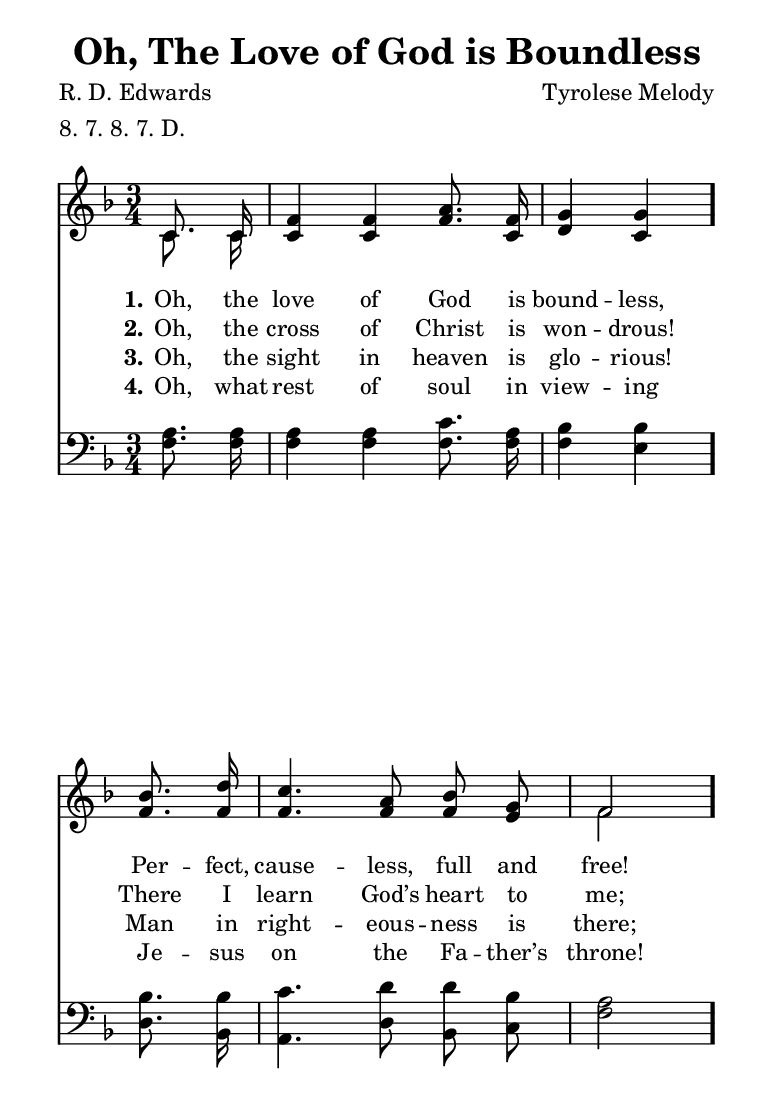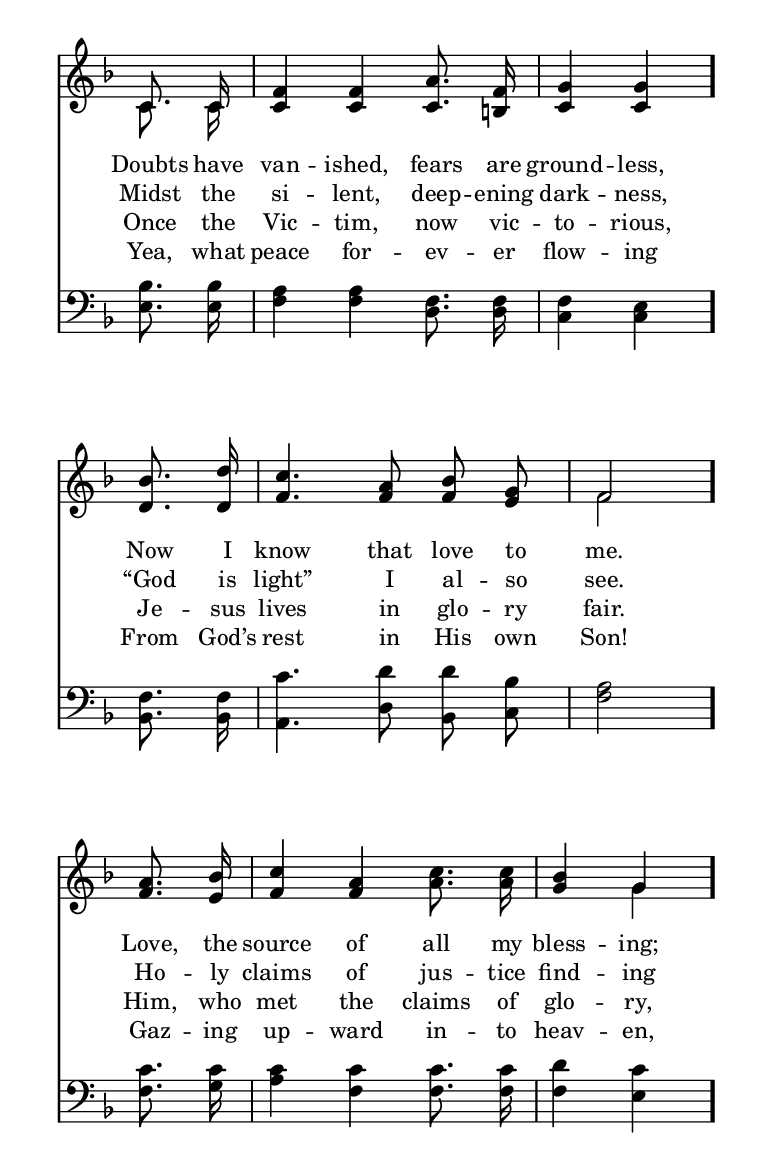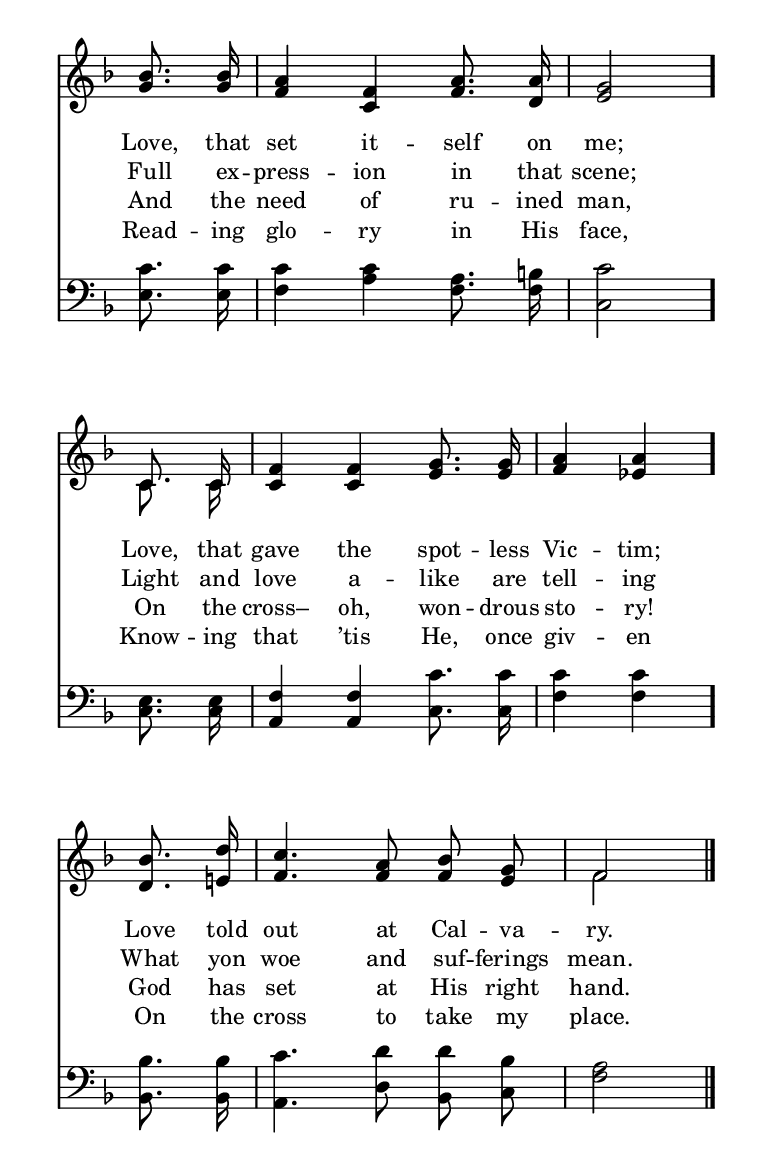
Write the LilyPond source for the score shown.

\include "common/global.ily"
\paper {
  \include "common/paper.ily"
}

\header{
  %gospel
  hymnnumber = "109"
  title = "Oh, The Love of God is Boundless"
  tunename = "Tyrol"
  meter = "8. 7. 8. 7. D."
  poet = "R. D. Edwards"
  composer = "Tyrolese Melody"
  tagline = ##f
}

% for fermata in MIDI
ta = { \tempo 4=80 }
tb = { \tempo 4=40 }

patternAA = { c8. c16 | c4 c4 c8. c16 | c4 c4 }
patternAB = { c8. c16 | c4 c4 c8. c16 | c2    }

patternBA = { c8. c16 | c4. c8 c8 c8  | c2    }

global = {
  \include "common/overrides.ily"
  \override Staff.TimeSignature.style = #'numbered
  \time 3/4
  \override Score.MetronomeMark.transparent = ##t % hide all fermata changes too
  \ta
  \key f \major
  \partial 4
  \autoBeamOff
}

notesSoprano = {
\global
\relative c' {

  \changePitch \patternAA { c c | f f a f | g g }
  \changePitch \patternBA { bes d | c a bes g | f }
  \changePitch \patternAA { c c | f f a f | g g }
  \changePitch \patternBA { bes d | c a bes g | f }

  \changePitch \patternAA { a bes | c a c c | bes g }
  \changePitch \patternAB { bes bes | a f a a | g }
  \changePitch \patternAA { c, c | f f g g | a a }
  \changePitch \patternBA { bes d | c a bes g | f }

  \bar "|."

}
}

notesAlto = {
\global
\relative e' {

  \changePitch \patternAA { c c | c c f c | d c }
  \changePitch \patternBA { f f | f f f e | f }
  \changePitch \patternAA { c c | c c c b! | c c }
  \changePitch \patternBA { d d | f f f e | f }

  \changePitch \patternAA { f e | f f a a | g g }
  \changePitch \patternAB { g g | f c f d | e }
  \changePitch \patternAA { c c | c c e e | f ees }
  \changePitch \patternBA { d e! | f f f e | f }

}
}

notesTenor = {
\global
\relative a {

  \changePitch \patternAA { a a | a a c a | bes bes }
  \changePitch \patternBA { bes bes | c d d bes | a }
  \changePitch \patternAA { bes bes | a a f f | f e }
  \changePitch \patternBA { f f | c' d d bes | a }

  \changePitch \patternAA { c c | c c c c | d c }
  \changePitch \patternAB { c c | c c a b! | c }
  \changePitch \patternAA { e, e | f f c' c | c c }
  \changePitch \patternBA { bes bes | c d d bes | a }

}
}

notesBass = {
\global
\relative f {

  \changePitch \patternAA { f f | f f f f | f e }
  \changePitch \patternBA { d bes | a d bes c | f }
  \changePitch \patternAA { e e | f f d d | c c }
  \changePitch \patternBA { bes bes | a d bes c | f }

  \changePitch \patternAA { f g | a f f f | f e }
  \changePitch \patternAB { e e | f a f f | c }
  \changePitch \patternAA { c c | a a c c | f f }
  \changePitch \patternBA { bes, bes | a d bes c | f }

}
}

wordsA = \lyricmode {
\set stanza = "1."

Oh, the love of God is bound -- less, \bar "."
Per -- fect, cause -- less, full and free! \bar "." \break
Doubts have van -- ished, fears are ground -- less, \bar "."
Now I know that love to me. \bar "." \break
Love, the source of all my bless -- ing; \bar "."
Love, that set it -- self on me; \bar "." \break
Love, that gave the spot -- less Vic -- tim; \bar "."
Love told out at Cal -- va -- ry. \bar "." \break

}

wordsB = \lyricmode {
\set stanza = "2."

Oh, the cross of Christ is won -- drous!
There I learn God’s heart to me;
Midst the si -- lent, deep -- ening dark -- ness,
“God is light” I al -- so see.
Ho -- ly claims of jus -- tice find -- ing
Full ex -- press -- ion in that scene;
Light and love a -- like are tell -- ing
What yon woe and suf -- ferings mean.

}

wordsC = \lyricmode {
\set stanza = "3."

Oh, the sight in heaven is glo -- rious!
Man in right -- eous -- ness is there;
Once the Vic -- tim, now vic -- to -- rious,
Je -- sus lives in glo -- ry fair.
Him, who met the claims of glo -- ry,
And the need of ru -- ined man,
On the cross– oh, won -- drous sto -- ry!
God has set at His right hand.

}

wordsD = \lyricmode {
\set stanza = "4."

Oh, what rest of soul in view -- ing
Je -- sus on the Fa -- ther’s throne!
Yea, what peace for -- ev -- er flow -- ing
From God’s rest in His own Son!
Gaz -- ing up -- ward in -- to heav -- en,
Read -- ing glo -- ry in His face,
Know -- ing that ’tis He, once giv -- en
On the cross to take my place.

}

\score {
  \context ChoirStaff <<
    \context Staff = upper <<
      \set Staff.autoBeaming = ##f
      \set ChoirStaff.systemStartDelimiter = #'SystemStartBar
      \set ChoirStaff.printPartCombineTexts = ##f
      \partcombine #'(2 . 9) \notesSoprano \notesAlto
      \context NullVoice = sopranos { \voiceOne << \notesSoprano >> }
      \context NullVoice = altos { \voiceTwo << \notesAlto >> }
      \context Lyrics = one   \lyricsto sopranos \wordsA
      \context Lyrics = two   \lyricsto sopranos \wordsB
      \context Lyrics = three \lyricsto sopranos \wordsC
      \context Lyrics = four  \lyricsto sopranos \wordsD
    >>
    \context Staff = men <<
      \set Staff.autoBeaming = ##f
      \clef bass
      \set ChoirStaff.printPartCombineTexts = ##f
      \partcombine #'(2 . 9) \notesTenor \notesBass
      \context NullVoice = tenors { \voiceOne << \notesTenor >> }
      \context NullVoice = basses { \voiceTwo << \notesBass >> }
    >>
  >>
  \layout {
    \include "common/layout.ily"
  }
  \midi{
    \include "common/midi.ily"
  }
}

\version "2.19.49"  % necessary for upgrading to future LilyPond versions.

% vi:set et ts=2 sw=2 ai nocindent syntax=lilypond:
